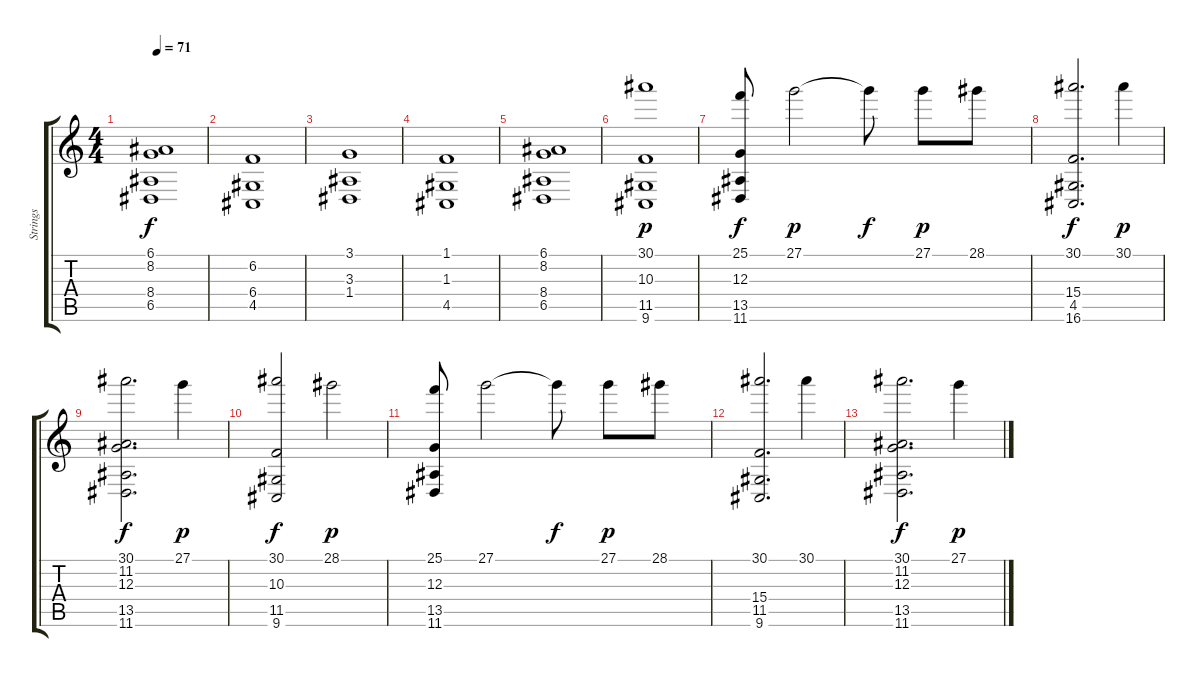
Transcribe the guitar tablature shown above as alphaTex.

\track ("Strings" "Strings") {instrument stringensemble1}
\staff {score tabs}
\tuning (E4 B3 G3 D3 A2 E2) {hide}
\ts (4 4)
\tempo 71
\clef g2
\ks c
(6.1 8.2 8.4 6.5).1{dy f} |
(6.2 6.4 4.5).1 |
(3.1 3.3 1.4).1 |
(1.1 1.3 4.5).1 |
(6.1 8.2 8.4 6.5).1 |
(30.1 10.3 11.5 9.6).1{dy p} |
(25.1 12.3 13.5 11.6).8{dy f} 27.1.2{dy p} 27.1{t}.8{dy f} 27.1.8{dy p} 28.1.8 |
(30.1 15.4 4.5 16.6).2{d dy f} 30.1.4{dy p} |
(30.1 11.2 12.3 13.5 11.6).2{d dy f} 27.1.4{dy p} |
(30.1 10.3 11.5 9.6).2{dy f} 28.1.2{dy p} |
(25.1 12.3 13.5 11.6).8 27.1.2 27.1{t}.8{dy f} 27.1.8{dy p} 28.1.8 |
(30.1 15.4 11.5 9.6).2{d} 30.1.4 |
(30.1 11.2 12.3 13.5 11.6).2{d dy f} 27.1.4{dy p}
